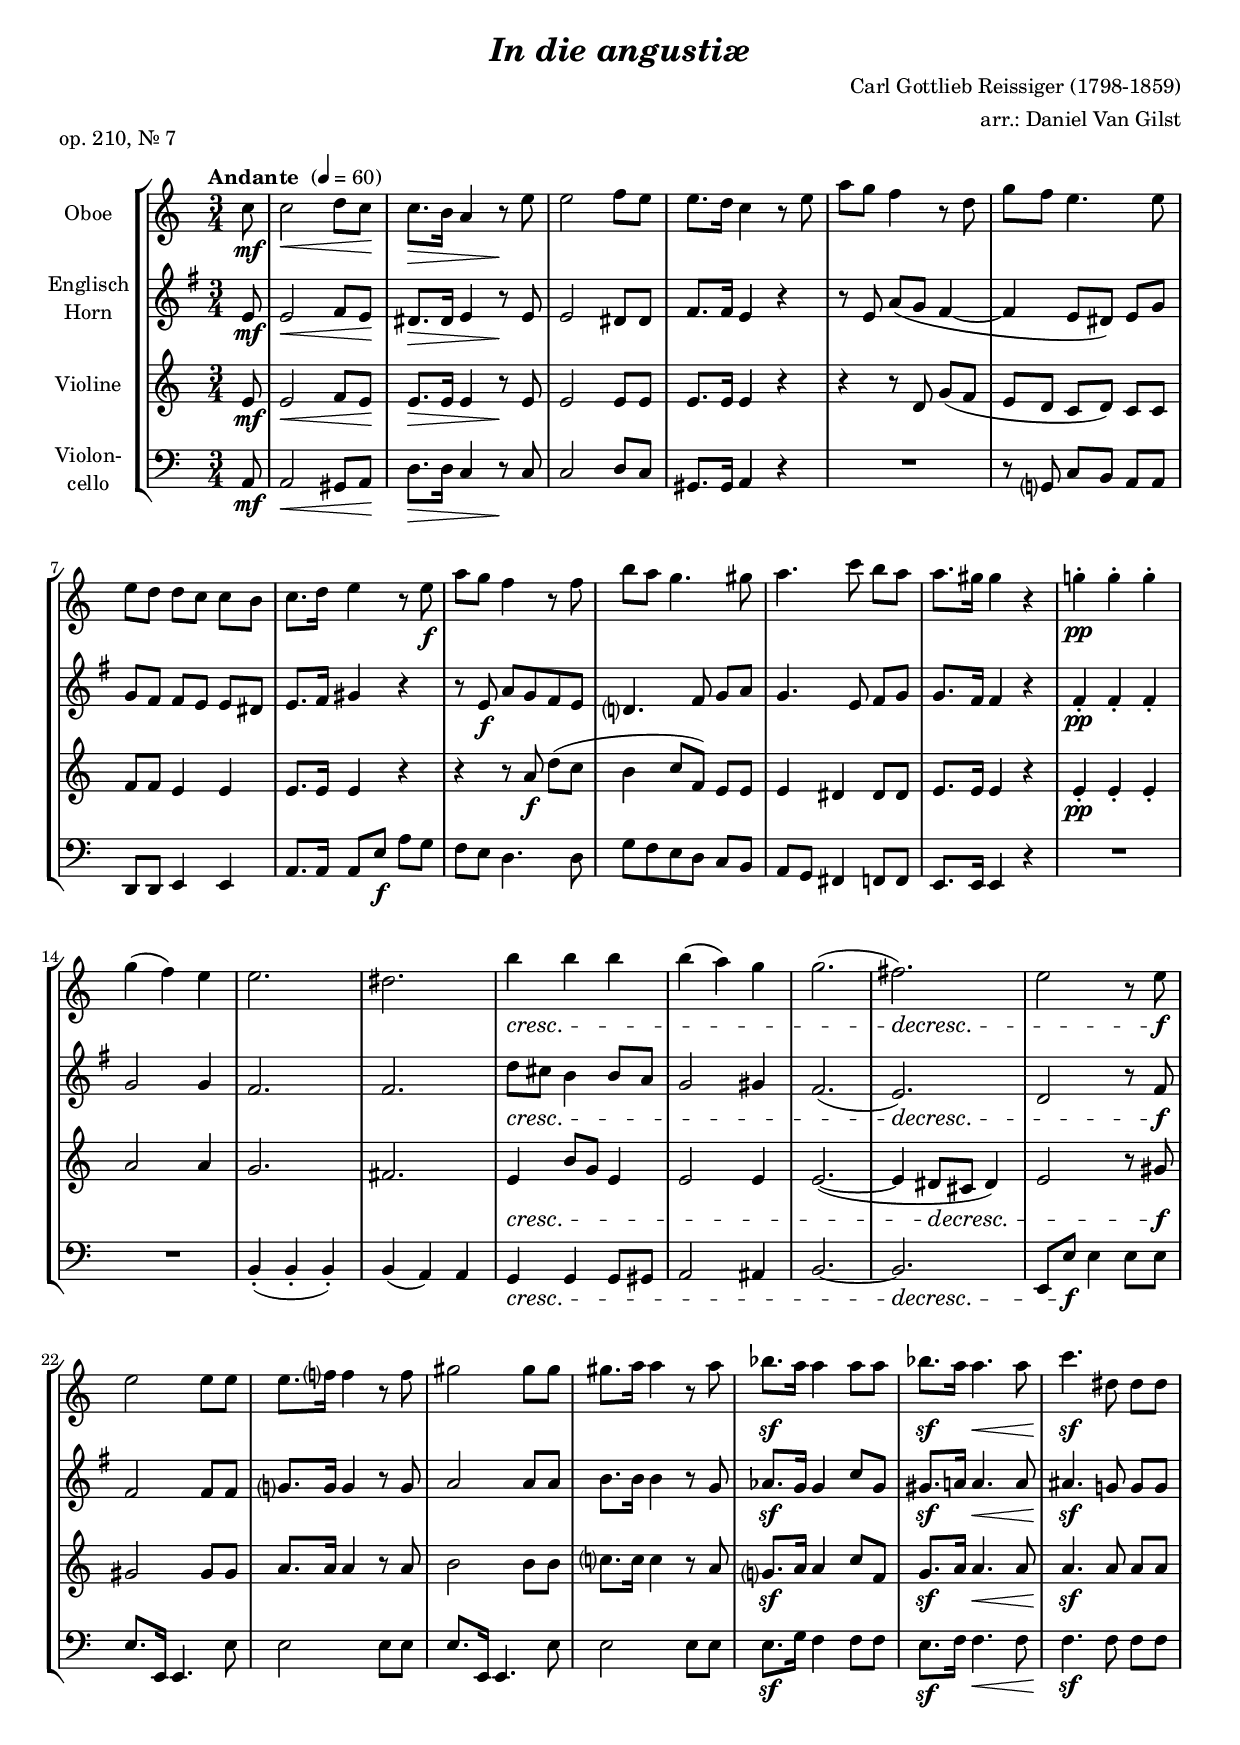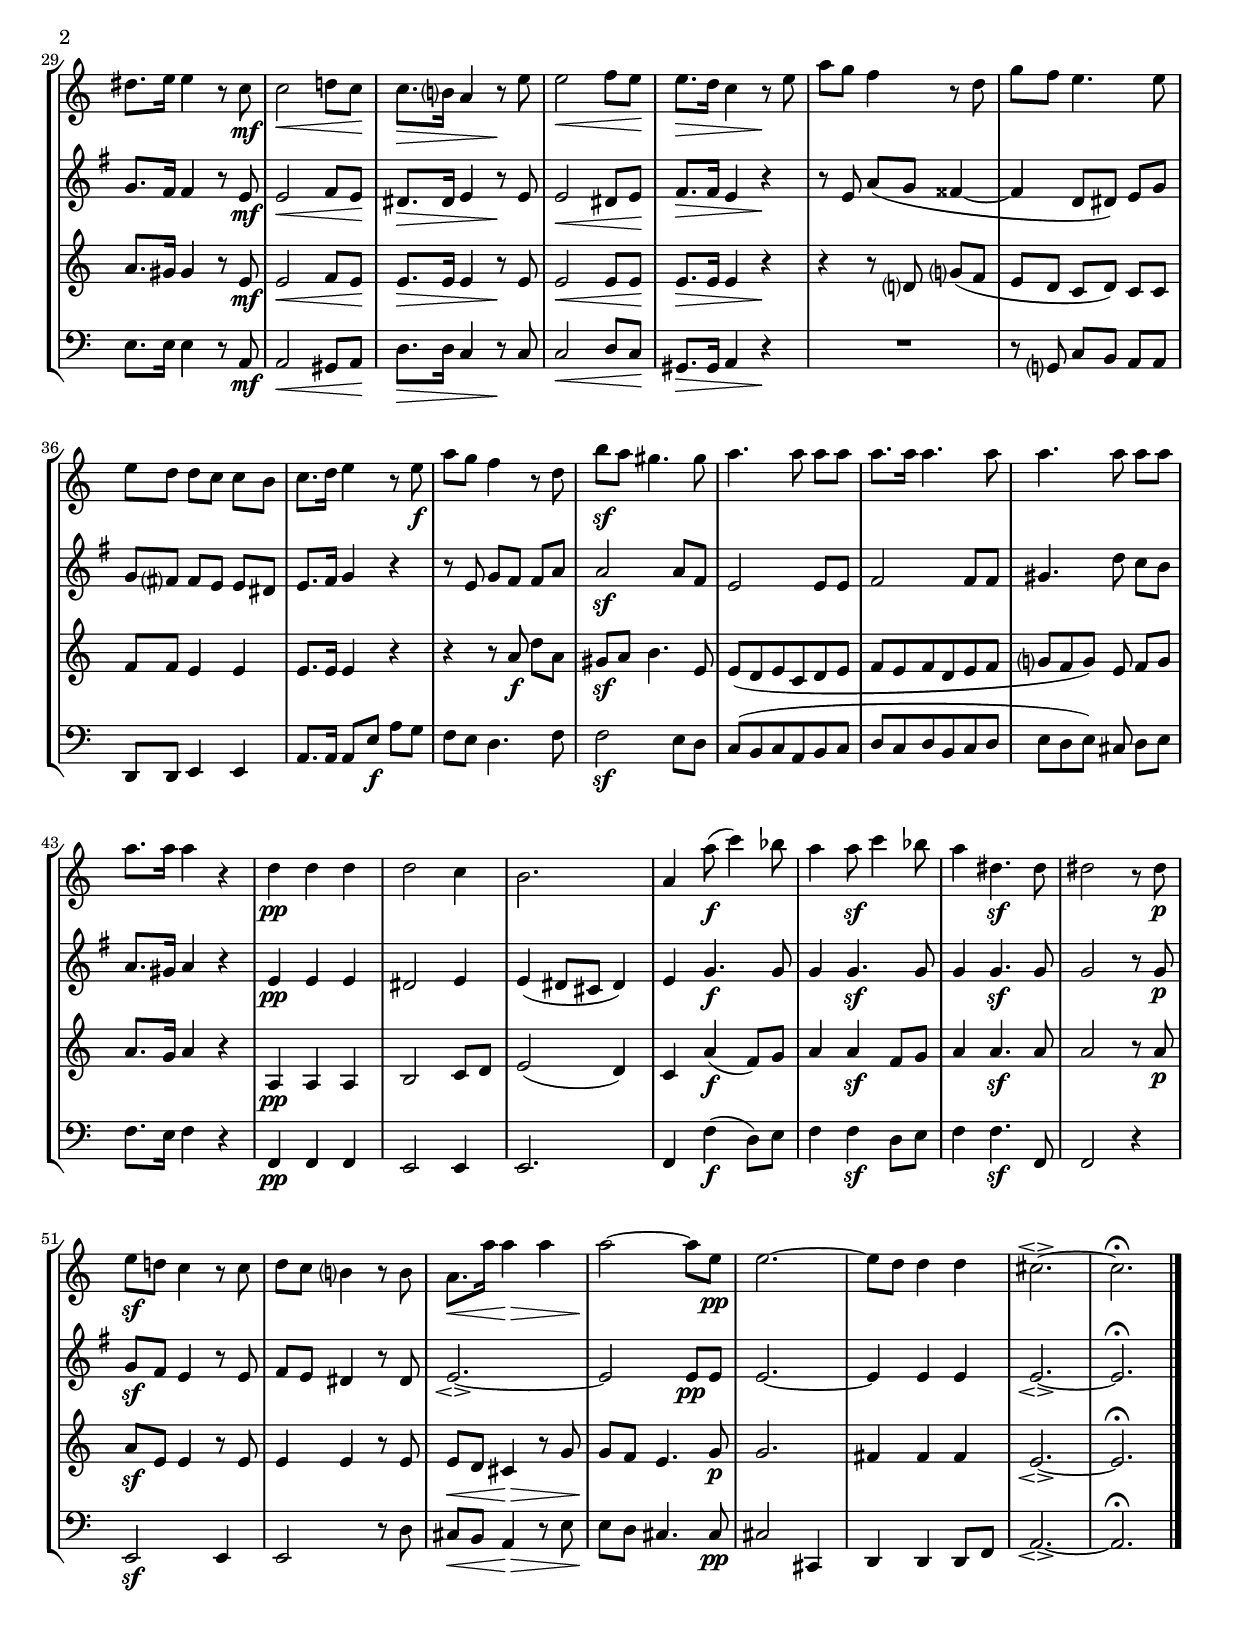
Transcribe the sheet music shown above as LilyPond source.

\version "2.18.2"
\include "deutsch.ly"
  
#(set-global-staff-size 17.9)

\header {
  title     = \markup \bold \italic "In die angustiæ"
  composer  = "Carl Gottlieb Reissiger (1798-1859)"
  arranger  = "arr.: Daniel Van Gilst"
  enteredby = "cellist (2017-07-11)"
  piece     = "op. 210, Nr. 7"
}

voiceconsts = {
  \key d \minor
  \time 3/4
  \clef "treble"
  \numericTimeSignature
  \compressFullBarRests
  % Set default beaming for all staves
  \set Timing.beamExceptions = #'()
  \set Timing.baseMoment     = #(ly:make-moment 1 4)
  \set Timing.beatStructure  = #'(1 1 1)
  \tempo "Andante " 4=60
}

mifl = "flute"
miob = "oboe"
mifh = "french horn"
mist = "string ensemble 1"
%minstr = "accordion"
%miba = "bassoon"
miba = "cello"
%miba = "electric bass (pick)"
%miba = "electric bass (finger)"
%milo = "drawbar organ"
milo = "harpsichord"

va = \relative c' {
  \voiceconsts

  \partial 8 f8\mf
  f2\< g8 f\!
  f8.\> e16 d4 r8\! a'
  a2 b8 a
  a8. g16 f4 r8 a
  d c b4 r8 g

  c b a4. a8
  a g g f f e
  f8. g16 a4 r8 a\f
  d c b4 r8 b
  e d c4. cis8

  d4. f8 e d
  d8. cis16 cis4 r
  c!-.\pp c-. c-.
  c( b) a
  a2.
  gis

  e'4\cresc e e
  e( d) c
  c2.(
  h)\decresc
  a2 r8 a\f
  a2 a8 a

  a8. b?16 b4 r8 b
  cis2 cis8 cis
  cis8. d16 d4 r8 d
  es8.\sf d16 d4 d8 d
  es8.\sf d16 d4.\< d8

  f4.\!\sf gis,8 gis gis
  gis8. a16 a4 r8 f\mf
  f2\< g!8 f\!
  f8.\> e?16 d4 r8\! a'
  a2\< b8 a\!
  a8.\> g16 f4 r8\! a

  d c b4 r8 g
  c b a4. a8
  a g g f f e
  f8. g16 a4 r8 a\f
  d c b4 r8 g

  e'8\sf d cis4. cis8
  d4. d8 d d
  d8. d16 d4. d8
  d4. d8 d d

  d8. d16 d4 r
  g,\pp g g
  g2 f4
  e2.
  d4 d'8(\f f4) es8

  d4 d8\sf f4 es8
  d4 gis,4.\sf gis8
  gis2 r8 gis\p
  a\sf g! f4 r8 f
  g f e?4 r8 e

  d8.\< d'16 d4\!\> d
  d2~\! d8 a\pp
  a2.~
  a8 g g4 g
  fis2.~\espressivo
  fis\fermata \bar "|."
}

vb = \relative c' {
  \voiceconsts

  \partial 8 d8\mf
  d2\< e8 d\!
  cis8.\> cis16 d4 r8\! d
  d2 cis8 cis
  e8. e16 d4 r
  r8 d g( f e4~

  e d8 cis) d f
  f e e d d cis
  d8. e16 fis4 r
  r8 d\f g[ f e d]
  c?4. e8 f g

  f4. d8 e f
  f8. e16 e4 r
  e-.\pp e-. e-.
  f2 f4
  e2.
  e

  c'8\cresc h a4 a8 g
  f2 fis4
  e2.(
  d)\decresc
  c2 r8 e\f
  e2 e8 e

  f?8. f16 f4 r8 f
  g2 g8 g
  a8. a16 a4 r8 f
  ges8.\sf f16 f4 b8 f
  fis8.\sf g!16 g4.\< g8

  gis4.\!\sf f!8 f f
  f8. e16 e4 r8 d\mf
  d2\< e8 d\!
  cis8.\> cis16 d4 r8\! d
  d2\< cis8 d\!
  e8.\> e16 d4 r\!

  r8 d g( f eis4~
  eis c8 cis) d f
  f e? e d d cis
  d8. e16 f4 r
  r8 d f e e g

  g2\sf g8 e
  d2 d8 d
  e2 e8 e
  fis4. c'8 b a

  g8. fis16 g4 r
  d\pp d d
  cis2 d4
  d( cis8 h cis4)
  d f4.\f f8

  f4 f4.\sf f8
  f4 f4.\sf f8
  f2 r8 f\p
  f\sf e d4 r8 d
  e d cis4 r8 cis

  d2.~\espressivo
  d2 d8\pp d
  d2.~
  d4 d d
  d2.~\espressivo
  d\fermata \bar "|."
}

vc = \relative c' {
  \voiceconsts
  
  \partial 8 a8\mf
  a2\< b8 a\!
  a8.\> a16 a4 r8\! a
  a2 a8 a
  a8. a16 a4 r
  r r8 g c( b

  a g f g) f f
  b b a4 a
  a8. a16 a4 r
  r r8 d\f g( f
  e4 f8 b,) a a

  a4 gis gis8 gis
  a8. a16 a4 r
  a-.\pp a-. a-.
  d2 d4
  c2.
  h

  a4\cresc e'8 c a4
  a2 a4
  a2.(~
  a4 gis8\decresc fis gis4)
  a2 r8 cis\f
  cis2 cis8 cis

  d8. d16 d4 r8 d
  e2 e8 e
  f?8. f16 f4 r8 d
  c?8.\sf d16 d4 f8 b,
  c8.\sf d16 d4.\< d8

  d4.\!\sf d8 d d
  d8. cis16 cis4 r8 a\mf
  a2\< b8 a\!
  a8.\> a16 a4 r8\! a
  a2\< a8 a\!
  a8.\> a16 a4 r\!

  r r8 g? c?( b
  a g f g) f f
  b b a4 a
  a8. a16 a4 r
  r r8 d\f g d

  cis8\sf d e4. a,8
  a([ g a f g a]
  b[ a b g a b]
  c?[ b c]) a b c

  d8. c16 d4 r
  d,\pp d d
  e2 f8 g
  a2( g4)
  f d'(\f b8) c

  d4 d\sf b8 c
  d4 d4.\sf d8
  d2 r8 d\p
  d\sf a a4 r8 a
  a4 a r8 a

  a\< g fis4\!\> r8 c'
  c\! b a4. c8\p
  c2.
  h4 h h
  a2.~\espressivo
  a\fermata \bar "|."
}

vd = \relative c {
  \voiceconsts
  \clef "bass"
  
  \partial 8 d8\mf
  d2\< cis8 d\!
  g8.\> g16 f4 r8\! f
  f2 g8 f
  cis8. cis16 d4 r
  R2.

  r8 c? f e d d
  g, g a4 a
  d8. d16 d8 a'\f d c
  b a g4. g8
  c[ b a g] f e

  d c h4 b8 b
  a8. a16 a4 r
  R2.*2
  e'4(-. e-. e)-.
  e( d) d

  c4\cresc c c8 cis
  d2 dis4
  e2.~
  e\decresc
  a,8 a'\f a4 a8 a
  a8. a,16 a4. a'8

  a2 a8 a
  a8. a,16 a4. a'8
  a2 a8 a
  a8.\sf c16 b4 b8 b
  a8.\sf b16 b4.\< b8

  b4.\!\sf b8 b b
  a8. a16 a4 r8 d,\mf
  d2\< cis8 d\!
  g8.\> g16 f4 r8\! f
  f2\< g8 f\!
  cis8.\> cis16 d4 r\!

  R2.
  r8 c? f e d d
  g, g a4 a
  d8. d16 d8 a'\f d c
  b a g4. b8

  b2\sf a8 g
  f([ e f d e f]
  g[ f g e f g]
  a[ g a]) fis g a

  b8. a16 b4 r
  b,\pp b b
  a2 a4
  a2.
  b4 b'(\f g8) a

  b4 b\sf g8 a
  b4 b4.\sf b,8
  b2 r4
  a2\sf a4
  a2 r8 g'

  fis\< e d4\!\> r8 a'
  a\! g fis4. fis8\pp
  fis2 fis,4
  g g g8 b
  d2.~\espressivo
  d\fermata \bar "|."
}


music = \new StaffGroup <<
      \new Staff {
	\set Staff.midiInstrument = \miob
	\set Staff.instrumentName = \markup \center-column { "Oboe" }
	\transpose d a { \va }
      }

      \new Staff {
	\set Staff.midiInstrument = \mifh
	\set Staff.instrumentName = \markup \center-column { "Englisch" "Horn" }
	\transpose d e { \vb }
      }

      \new Staff {
	\set Staff.midiInstrument = \mist
	\set Staff.instrumentName = \markup \center-column { "Violine" }
	\transpose d a { \vc }
      }

      \new Staff {
	\set Staff.midiInstrument = \miba
	\set Staff.instrumentName = \markup \center-column { "Violon-" "cello" }
	\transpose d a, { \vd }
      }
>>

\book {
  \score {
    \music
    \layout {}
  }

  \score {
    \unfoldRepeats \music

    \midi {
      \context {
        \Score
      }
    }
  }
}
